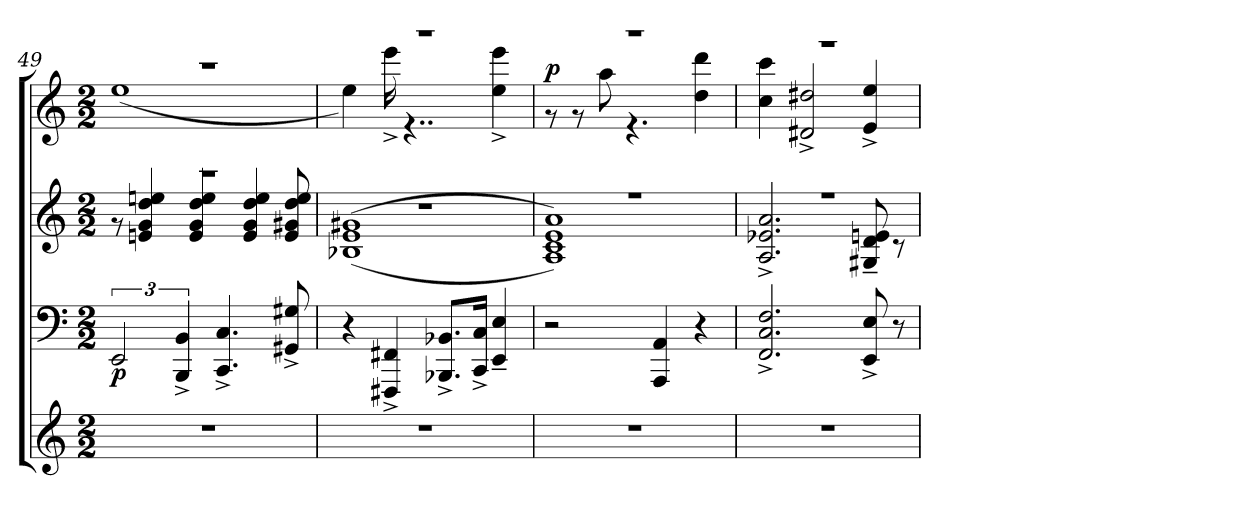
**kern	**kern	**kern	**dynam	**kern	**dynam
*part3	*part2	*part2	*part2	*part1	*part1
*staff4	*staff3	*staff2	*staff2/3	*staff1	*staff1
*clefG2	*clefF4	*clefG2	*	*clefG2	*
*k[]	*k[]	*k[]	*	*k[]	*
*M2/2	*M2/2	*M2/2	*	*M2/2	*
=49	=49	=49	=49	=49	=49
*	*	*^	*	*^	*
!	!	!	!	!LO:DY:b=2	!	!	!
1r	3EE/	1r	8r	p	1r	(>1ee	.
.	.	.	4en/ 4g/ 4dd/ 4een/	.	.	.	.
.	6BBB/^ 6BB/^	.	.	.	.	.	.
.	.	.	4e/ 4g/ 4dd/ 4ee/	.	.	.	.
.	4.CC/^ 4.C/^	.	.	.	.	.	.
.	.	.	4e/ 4g/ 4dd/ 4ee/	.	.	.	.
.	8GG#X/^ 8G#X/^	.	8e/ 8g#X/ 8dd/ 8ee/	.	.	.	.
=50	=50	=50	=50	=50	=50	=50	=50
1r	4r	1r	(>(>1B-X 1e 1g#X	.	1r	4ee\)	.
.	4FFF#X/^ 4FF#X/^	.	.	.	.	16eee^\	.
.	.	.	.	.	.	4..r	.
.	8.BBB-X/^ 8.BB-X/^L	.	.	.	.	.	.
.	16CC/^ 16C/^Jk	.	.	.	.	.	.
.	4EE/~ 4E/~	.	.	.	.	4ee\^ 4eee\^	.
=51	=51	=51	=51	=51	=51	=51	=51
!	!	!	!	!	!	!	!LO:DY:a
1r	2r	1r	1A 1c 1e 1a))	.	1r	8r	p
.	.	.	.	.	.	8r	.
.	.	.	.	.	.	8aa\	.
.	.	.	.	.	.	4.r	.
.	4AAA/ 4AA/	.	.	.	.	.	.
.	4r	.	.	.	.	4dd\ 4ddd\	.
=52	=52	=52	=52	=52	=52	=52	=52
1r	2.FF/^ 2.C/^ 2.F/^	1r	2.A/^ 2.e-X/^ 2.a/^	.	1r	4cc\ 4ccc\	.
.	.	.	.	.	.	2d#X/^ 2dd#X/^	.
.	8EE/^ 8E/^	.	8G#X/~ 8d/~ 8en/~	.	.	4e/^ 4ee/^	.
.	8r	.	8r	.	.	.	.
*	*	*v	*v	*	*	*	*
*	*	*	*	*v	*v	*
=	=	=	=	=	=
*-	*-	*-	*-	*-	*-
